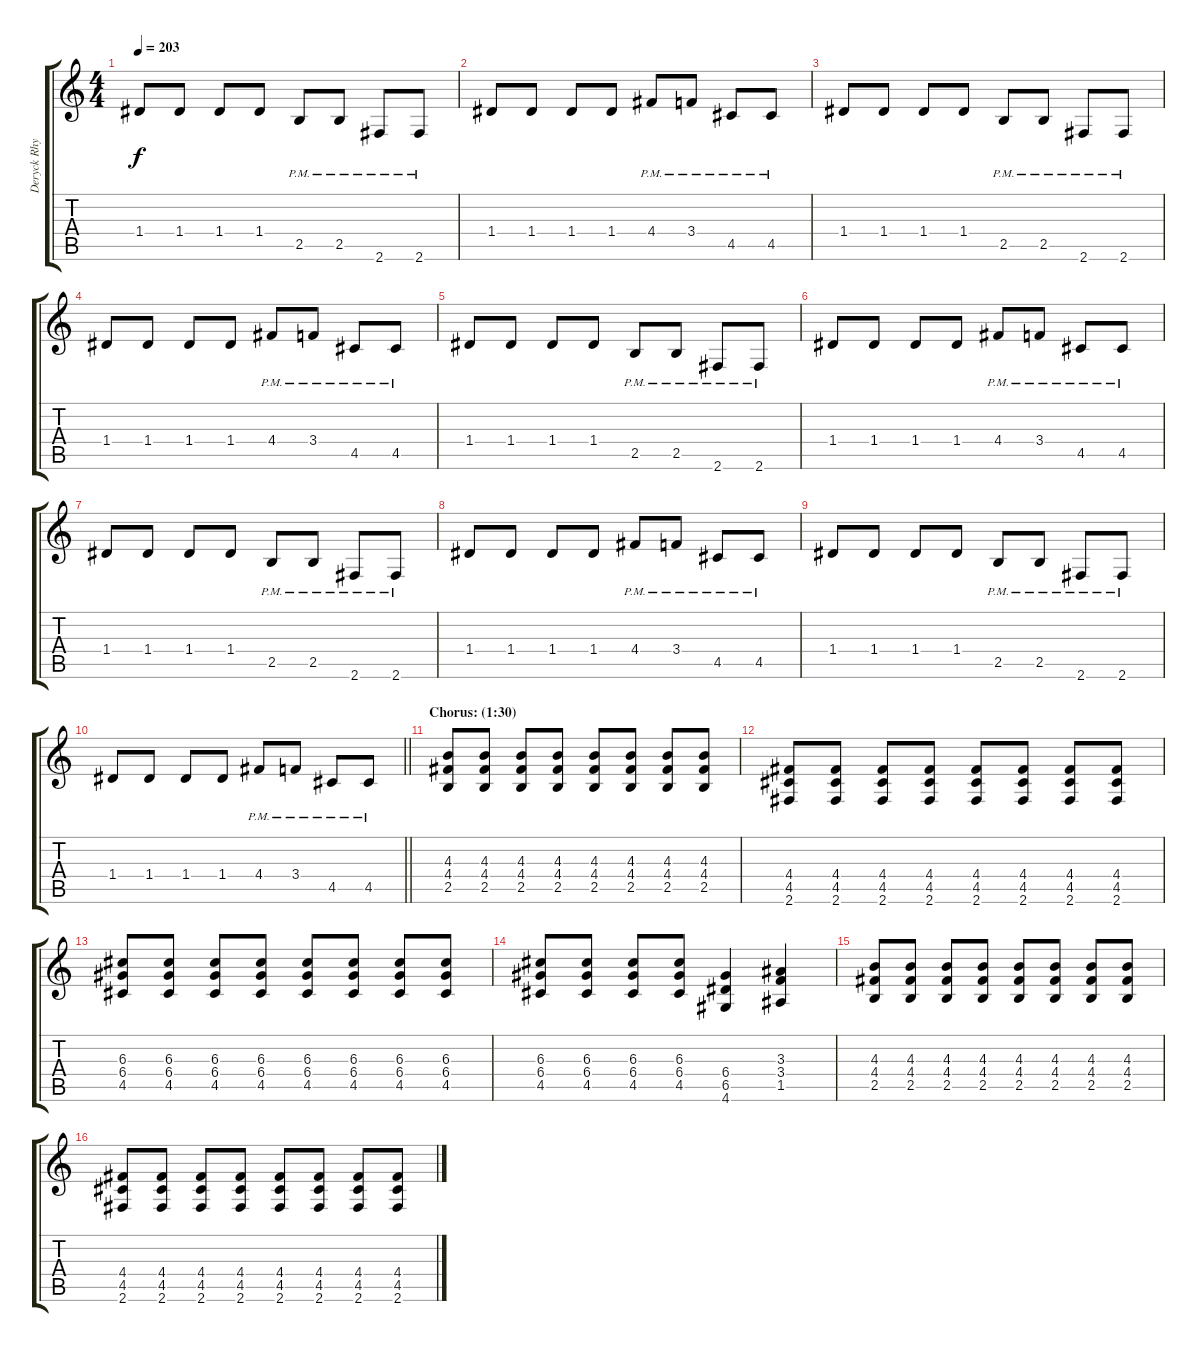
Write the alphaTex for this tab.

\track ("Deryck Rhythm" "Deryck Rhy") {instrument overdrivenguitar}
\staff {score tabs}
\tuning (E4 B3 G3 D3 A2 E2) {hide}
\ts (4 4)
\tempo 203
\clef g2
\ks c
1.4.8{dy f} 1.4.8 1.4.8 1.4.8 2.5{pm}.8 2.5{pm}.8 2.6{pm}.8 2.6{pm}.8 |
1.4.8 1.4.8 1.4.8 1.4.8 4.4{pm}.8 3.4{pm}.8 4.5{pm}.8 4.5{pm}.8 |
1.4.8 1.4.8 1.4.8 1.4.8 2.5{pm}.8 2.5{pm}.8 2.6{pm}.8 2.6{pm}.8 |
1.4.8 1.4.8 1.4.8 1.4.8 4.4{pm}.8 3.4{pm}.8 4.5{pm}.8 4.5{pm}.8 |
1.4.8 1.4.8 1.4.8 1.4.8 2.5{pm}.8 2.5{pm}.8 2.6{pm}.8 2.6{pm}.8 |
1.4.8 1.4.8 1.4.8 1.4.8 4.4{pm}.8 3.4{pm}.8 4.5{pm}.8 4.5{pm}.8 |
1.4.8 1.4.8 1.4.8 1.4.8 2.5{pm}.8 2.5{pm}.8 2.6{pm}.8 2.6{pm}.8 |
1.4.8 1.4.8 1.4.8 1.4.8 4.4{pm}.8 3.4{pm}.8 4.5{pm}.8 4.5{pm}.8 |
1.4.8 1.4.8 1.4.8 1.4.8 2.5{pm}.8 2.5{pm}.8 2.6{pm}.8 2.6{pm}.8 |
\barLineRight lightlight
1.4.8 1.4.8 1.4.8 1.4.8 4.4{pm}.8 3.4{pm}.8 4.5{pm}.8 4.5{pm}.8 |
\section ("" "Chorus: (1:30)")
(4.3 4.4 2.5).8 (4.3 4.4 2.5).8 (4.3 4.4 2.5).8 (4.3 4.4 2.5).8 (4.3 4.4 2.5).8 (4.3 4.4 2.5).8 (4.3 4.4 2.5).8 (4.3 4.4 2.5).8 |
(4.4 4.5 2.6).8 (4.4 4.5 2.6).8 (4.4 4.5 2.6).8 (4.4 4.5 2.6).8 (4.4 4.5 2.6).8 (4.4 4.5 2.6).8 (4.4 4.5 2.6).8 (4.4 4.5 2.6).8 |
(6.3 6.4 4.5).8 (6.3 6.4 4.5).8 (6.3 6.4 4.5).8 (6.3 6.4 4.5).8 (6.3 6.4 4.5).8 (6.3 6.4 4.5).8 (6.3 6.4 4.5).8 (6.3 6.4 4.5).8 |
(6.3 6.4 4.5).8 (6.3 6.4 4.5).8 (6.3 6.4 4.5).8 (6.3 6.4 4.5).8 (6.4 6.5 4.6).4 (3.3 3.4 1.5).4 |
(4.3 4.4 2.5).8 (4.3 4.4 2.5).8 (4.3 4.4 2.5).8 (4.3 4.4 2.5).8 (4.3 4.4 2.5).8 (4.3 4.4 2.5).8 (4.3 4.4 2.5).8 (4.3 4.4 2.5).8 |
(4.4 4.5 2.6).8 (4.4 4.5 2.6).8 (4.4 4.5 2.6).8 (4.4 4.5 2.6).8 (4.4 4.5 2.6).8 (4.4 4.5 2.6).8 (4.4 4.5 2.6).8 (4.4 4.5 2.6).8
